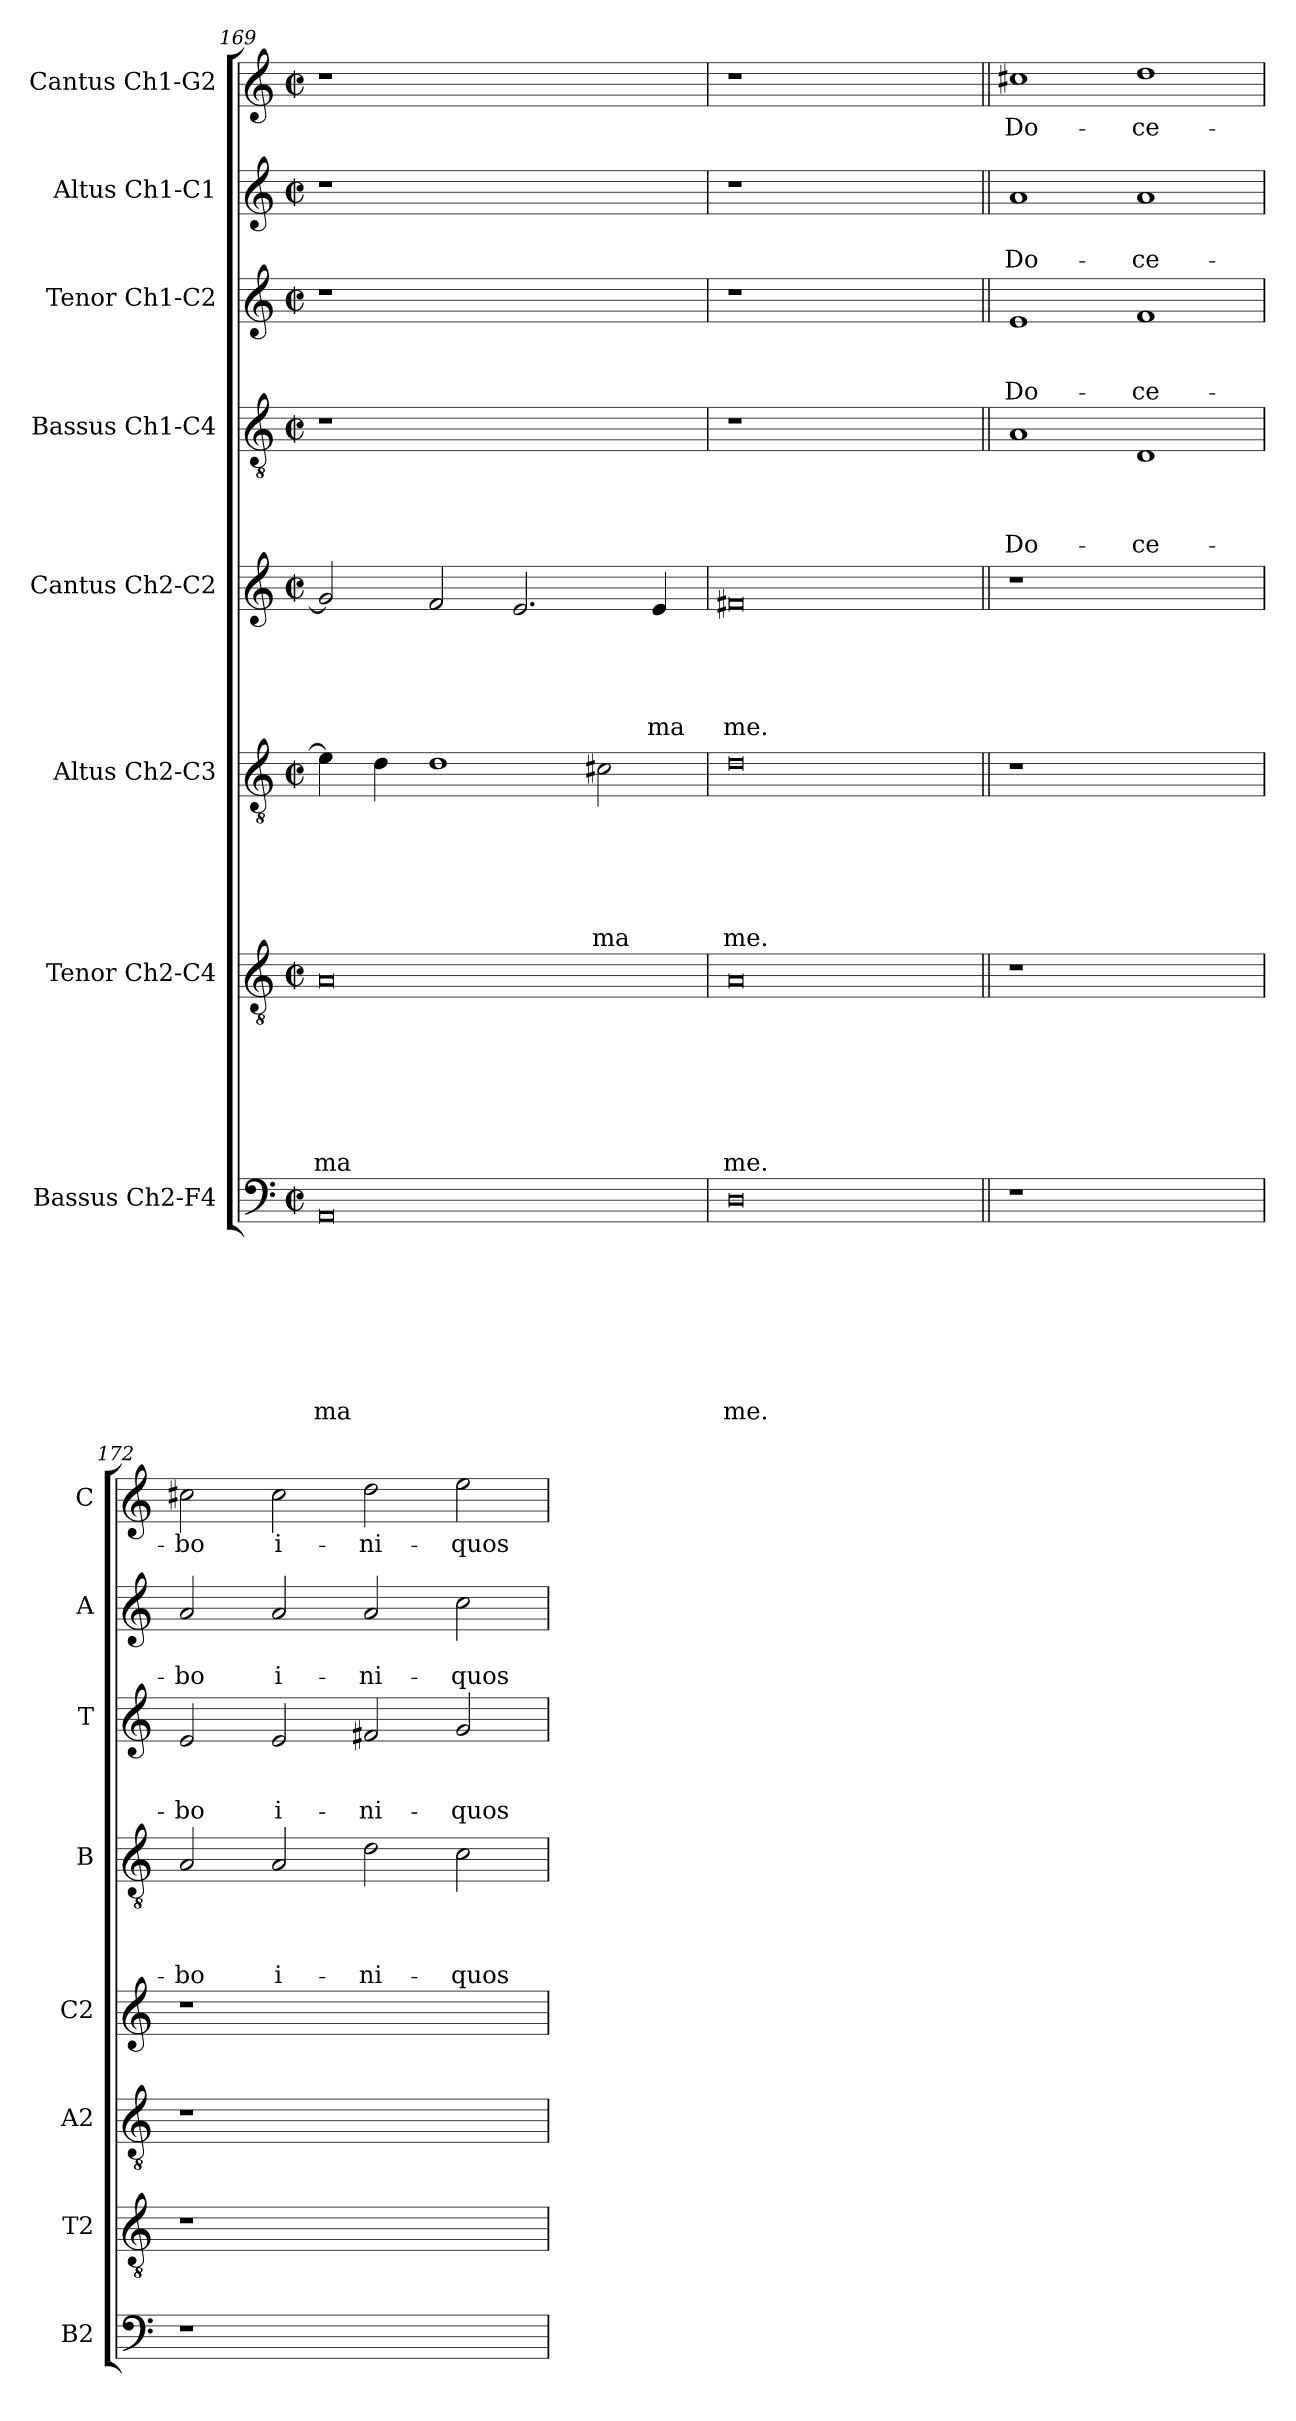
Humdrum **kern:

**kern	**text	**text	**text	**text	**text	**text	**text	**text	**kern	**text	**text	**text	**text	**text	**text	**text	**kern	**text	**text	**text	**text	**text	**text	**kern	**text	**text	**text	**text	**text	**kern	**text	**text	**text	**text	**kern	**text	**text	**text	**kern	**text	**text	**kern	**text
*part8	*part8	*part8	*part8	*part8	*part8	*part8	*part8	*part8	*part7	*part7	*part7	*part7	*part7	*part7	*part7	*part7	*part6	*part6	*part6	*part6	*part6	*part6	*part6	*part5	*part5	*part5	*part5	*part5	*part5	*part4	*part4	*part4	*part4	*part4	*part3	*part3	*part3	*part3	*part2	*part2	*part2	*part1	*part1
*staff8	*staff8	*staff8	*staff8	*staff8	*staff8	*staff8	*staff8	*staff8	*staff7	*staff7	*staff7	*staff7	*staff7	*staff7	*staff7	*staff7	*staff6	*staff6	*staff6	*staff6	*staff6	*staff6	*staff6	*staff5	*staff5	*staff5	*staff5	*staff5	*staff5	*staff4	*staff4	*staff4	*staff4	*staff4	*staff3	*staff3	*staff3	*staff3	*staff2	*staff2	*staff2	*staff1	*staff1
*I"Bassus Ch2-F4	*	*	*	*	*	*	*	*	*I"Tenor Ch2-C4	*	*	*	*	*	*	*	*I"Altus Ch2-C3	*	*	*	*	*	*	*I"Cantus Ch2-C2	*	*	*	*	*	*I"Bassus Ch1-C4	*	*	*	*	*I"Tenor Ch1-C2	*	*	*	*I"Altus Ch1-C1	*	*	*I"Cantus Ch1-G2	*
*I'B2	*	*	*	*	*	*	*	*	*I'T2	*	*	*	*	*	*	*	*I'A2	*	*	*	*	*	*	*I'C2	*	*	*	*	*	*I'B	*	*	*	*	*I'T	*	*	*	*I'A	*	*	*I'C	*
*clefF4	*	*	*	*	*	*	*	*	*clefGv2	*	*	*	*	*	*	*	*clefGv2	*	*	*	*	*	*	*clefG2	*	*	*	*	*	*clefGv2	*	*	*	*	*clefG2	*	*	*	*clefG2	*	*	*clefG2	*
*k[]	*	*	*	*	*	*	*	*	*k[]	*	*	*	*	*	*	*	*k[]	*	*	*	*	*	*	*k[]	*	*	*	*	*	*k[]	*	*	*	*	*k[]	*	*	*	*k[]	*	*	*k[]	*
*C:	*	*	*	*	*	*	*	*	*C:	*	*	*	*	*	*	*	*C:	*	*	*	*	*	*	*C:	*	*	*	*	*	*C:	*	*	*	*	*C:	*	*	*	*C:	*	*	*C:	*
*M2/2	*	*	*	*	*	*	*	*	*M2/2	*	*	*	*	*	*	*	*M2/2	*	*	*	*	*	*	*M2/2	*	*	*	*	*	*M2/2	*	*	*	*	*M2/2	*	*	*	*M2/2	*	*	*M2/2	*
*met(c|)	*	*	*	*	*	*	*	*	*met(c|)	*	*	*	*	*	*	*	*met(c|)	*	*	*	*	*	*	*met(c|)	*	*	*	*	*	*met(c|)	*	*	*	*	*met(c|)	*	*	*	*met(c|)	*	*	*met(c|)	*
=169	=169	=169	=169	=169	=169	=169	=169	=169	=169	=169	=169	=169	=169	=169	=169	=169	=169	=169	=169	=169	=169	=169	=169	=169	=169	=169	=169	=169	=169	=169	=169	=169	=169	=169	=169	=169	=169	=169	=169	=169	=169	=169	=169
!	!	!	!	!	!	!	!	!LO:LY:b	!	!	!	!	!	!	!	!LO:LY:b	!	!	!	!	!	!	!	!	!	!	!	!	!	!	!	!	!	!	!	!	!	!	!	!	!	!	!
0AA	.	.	.	.	.	.	.	-ma	0A	.	.	.	.	.	.	-ma	4e\]	.	.	.	.	.	.	2g/]	.	.	.	.	.	1r	.	.	.	.	1r	.	.	.	1r	.	.	1r	.
.	.	.	.	.	.	.	.	.	.	.	.	.	.	.	.	.	4d\	.	.	.	.	.	.	.	.	.	.	.	.	.	.	.	.	.	.	.	.	.	.	.	.	.	.
.	.	.	.	.	.	.	.	.	.	.	.	.	.	.	.	.	1d	.	.	.	.	.	.	2f/	.	.	.	.	.	.	.	.	.	.	.	.	.	.	.	.	.	.	.
.	.	.	.	.	.	.	.	.	.	.	.	.	.	.	.	.	.	.	.	.	.	.	.	2.e/	.	.	.	.	.	1ryy	.	.	.	.	1ryy	.	.	.	1ryy	.	.	1ryy	.
!	!	!	!	!	!	!	!	!	!	!	!	!	!	!	!	!	!	!	!	!	!	!	!LO:LY:b	!	!	!	!	!	!	!	!	!	!	!	!	!	!	!	!	!	!	!	!
.	.	.	.	.	.	.	.	.	.	.	.	.	.	.	.	.	2c#X\	.	.	.	.	.	-ma	.	.	.	.	.	.	.	.	.	.	.	.	.	.	.	.	.	.	.	.
!	!	!	!	!	!	!	!	!	!	!	!	!	!	!	!	!	!	!	!	!	!	!	!	!	!	!	!	!	!LO:LY:b	!	!	!	!	!	!	!	!	!	!	!	!	!	!
.	.	.	.	.	.	.	.	.	.	.	.	.	.	.	.	.	.	.	.	.	.	.	.	4e/	.	.	.	.	-ma	.	.	.	.	.	.	.	.	.	.	.	.	.	.
=170	=170	=170	=170	=170	=170	=170	=170	=170	=170	=170	=170	=170	=170	=170	=170	=170	=170	=170	=170	=170	=170	=170	=170	=170	=170	=170	=170	=170	=170	=170	=170	=170	=170	=170	=170	=170	=170	=170	=170	=170	=170	=170	=170
!	!	!	!	!	!	!	!	!LO:LY:b	!	!	!	!	!	!	!	!LO:LY:b	!	!	!	!	!	!	!LO:LY:b	!	!	!	!	!	!LO:LY:b	!	!	!	!	!	!	!	!	!	!	!	!	!	!
0D	.	.	.	.	.	.	.	me.	0A	.	.	.	.	.	.	me.	0d	.	.	.	.	.	me.	0f#X	.	.	.	.	me.	1r	.	.	.	.	1r	.	.	.	1r	.	.	1r	.
.	.	.	.	.	.	.	.	.	.	.	.	.	.	.	.	.	.	.	.	.	.	.	.	.	.	.	.	.	.	1ryy	.	.	.	.	1ryy	.	.	.	1ryy	.	.	1ryy	.
!!LO:PB:g=z
=171||	=171||	=171||	=171||	=171||	=171||	=171||	=171||	=171||	=171||	=171||	=171||	=171||	=171||	=171||	=171||	=171||	=171||	=171||	=171||	=171||	=171||	=171||	=171||	=171||	=171||	=171||	=171||	=171||	=171||	=171||	=171||	=171||	=171||	=171||	=171||	=171||	=171||	=171||	=171||	=171||	=171||	=171||	=171||
!	!	!	!	!	!	!	!	!	!	!	!	!	!	!	!	!	!	!	!	!	!	!	!	!	!	!	!	!	!	!	!	!	!	!LO:LY:b	!	!	!	!LO:LY:b	!	!	!LO:LY:b	!	!LO:LY:b
1r	.	.	.	.	.	.	.	.	1r	.	.	.	.	.	.	.	1r	.	.	.	.	.	.	1r	.	.	.	.	.	1A	.	.	.	Do-	1e	.	.	Do-	1a	.	Do-	1cc#X	Do-
!	!	!	!	!	!	!	!	!	!	!	!	!	!	!	!	!	!	!	!	!	!	!	!	!	!	!	!	!	!	!	!	!	!	!LO:LY:b	!	!	!	!LO:LY:b	!	!	!LO:LY:b	!	!LO:LY:b
1ryy	.	.	.	.	.	.	.	.	1ryy	.	.	.	.	.	.	.	1ryy	.	.	.	.	.	.	1ryy	.	.	.	.	.	1D	.	.	.	-ce-	1f	.	.	-ce-	1a	.	-ce-	1dd	-ce-
=172	=172	=172	=172	=172	=172	=172	=172	=172	=172	=172	=172	=172	=172	=172	=172	=172	=172	=172	=172	=172	=172	=172	=172	=172	=172	=172	=172	=172	=172	=172	=172	=172	=172	=172	=172	=172	=172	=172	=172	=172	=172	=172	=172
!	!	!	!	!	!	!	!	!	!	!	!	!	!	!	!	!	!	!	!	!	!	!	!	!	!	!	!	!	!	!	!	!	!	!LO:LY:b	!	!	!	!LO:LY:b	!	!	!LO:LY:b	!	!LO:LY:b
1r	.	.	.	.	.	.	.	.	1r	.	.	.	.	.	.	.	1r	.	.	.	.	.	.	1r	.	.	.	.	.	2A/	.	.	.	-bo	2e/	.	.	-bo	2a/	.	-bo	2cc#X\	-bo
!	!	!	!	!	!	!	!	!	!	!	!	!	!	!	!	!	!	!	!	!	!	!	!	!	!	!	!	!	!	!	!	!	!	!LO:LY:b	!	!	!	!LO:LY:b	!	!	!LO:LY:b	!	!LO:LY:b
.	.	.	.	.	.	.	.	.	.	.	.	.	.	.	.	.	.	.	.	.	.	.	.	.	.	.	.	.	.	2A/	.	.	.	i-	2e/	.	.	i-	2a/	.	i-	2cc#\	i-
!	!	!	!	!	!	!	!	!	!	!	!	!	!	!	!	!	!	!	!	!	!	!	!	!	!	!	!	!	!	!	!	!	!	!LO:LY:b	!	!	!	!LO:LY:b	!	!	!LO:LY:b	!	!LO:LY:b
1ryy	.	.	.	.	.	.	.	.	1ryy	.	.	.	.	.	.	.	1ryy	.	.	.	.	.	.	1ryy	.	.	.	.	.	2d\	.	.	.	-ni-	2f#X/	.	.	-ni-	2a/	.	-ni-	2dd\	-ni-
!	!	!	!	!	!	!	!	!	!	!	!	!	!	!	!	!	!	!	!	!	!	!	!	!	!	!	!	!	!	!	!	!	!	!LO:LY:b	!	!	!	!LO:LY:b	!	!	!LO:LY:b	!	!LO:LY:b
.	.	.	.	.	.	.	.	.	.	.	.	.	.	.	.	.	.	.	.	.	.	.	.	.	.	.	.	.	.	2c\	.	.	.	-quos	2g/	.	.	-quos	2cc\	.	-quos	2ee\	-quos
=	=	=	=	=	=	=	=	=	=	=	=	=	=	=	=	=	=	=	=	=	=	=	=	=	=	=	=	=	=	=	=	=	=	=	=	=	=	=	=	=	=	=	=
*-	*-	*-	*-	*-	*-	*-	*-	*-	*-	*-	*-	*-	*-	*-	*-	*-	*-	*-	*-	*-	*-	*-	*-	*-	*-	*-	*-	*-	*-	*-	*-	*-	*-	*-	*-	*-	*-	*-	*-	*-	*-	*-	*-
